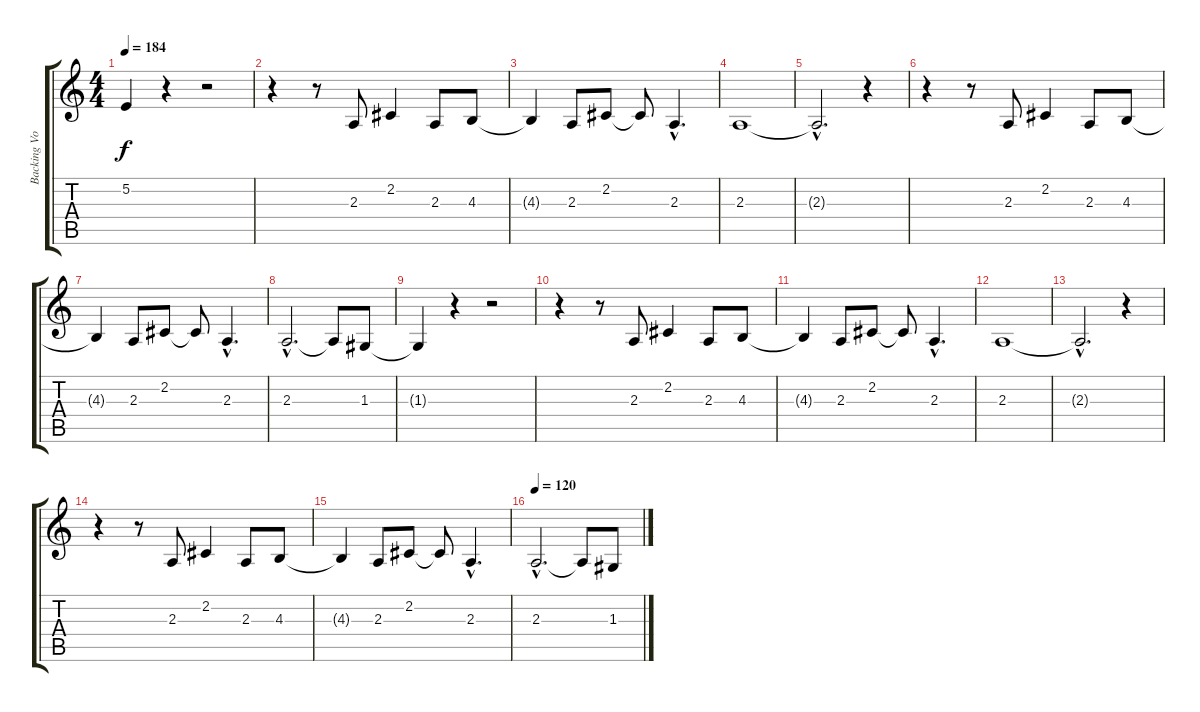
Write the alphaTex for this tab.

\track ("Backing Vocals" "Backing Vo") {instrument choiraahs}
\staff {score tabs}
\tuning (E4 B3 G3 D3 A2 E2) {hide}
\ts (4 4)
\tempo 184
\clef g2
\ks c
5.2.4{dy f} r.4 r.2 |
r.4 r.8 2.3.8 2.2.4 2.3.8 4.3.8 |
4.3{t}.4 2.3.8 2.2.8 2.2{t}.8 2.3{hac}.4{d} |
2.3.1 |
2.3{hac t}.2{d} r.4 |
r.4 r.8 2.3.8 2.2.4 2.3.8 4.3.8 |
4.3{t}.4 2.3.8 2.2.8 2.2{t}.8 2.3{hac}.4{d} |
2.3{hac}.2{d} 2.3{t}.8 1.3.8 |
1.3{t}.4 r.4 r.2 |
r.4 r.8 2.3.8 2.2.4 2.3.8 4.3.8 |
4.3{t}.4 2.3.8 2.2.8 2.2{t}.8 2.3{hac}.4{d} |
2.3.1 |
2.3{hac t}.2{d} r.4 |
r.4 r.8 2.3.8 2.2.4 2.3.8 4.3.8 |
4.3{t}.4 2.3.8 2.2.8 2.2{t}.8 2.3{hac}.4{d} |
\tempo 120
2.3{hac}.2{d} 2.3{t}.8 1.3.8
